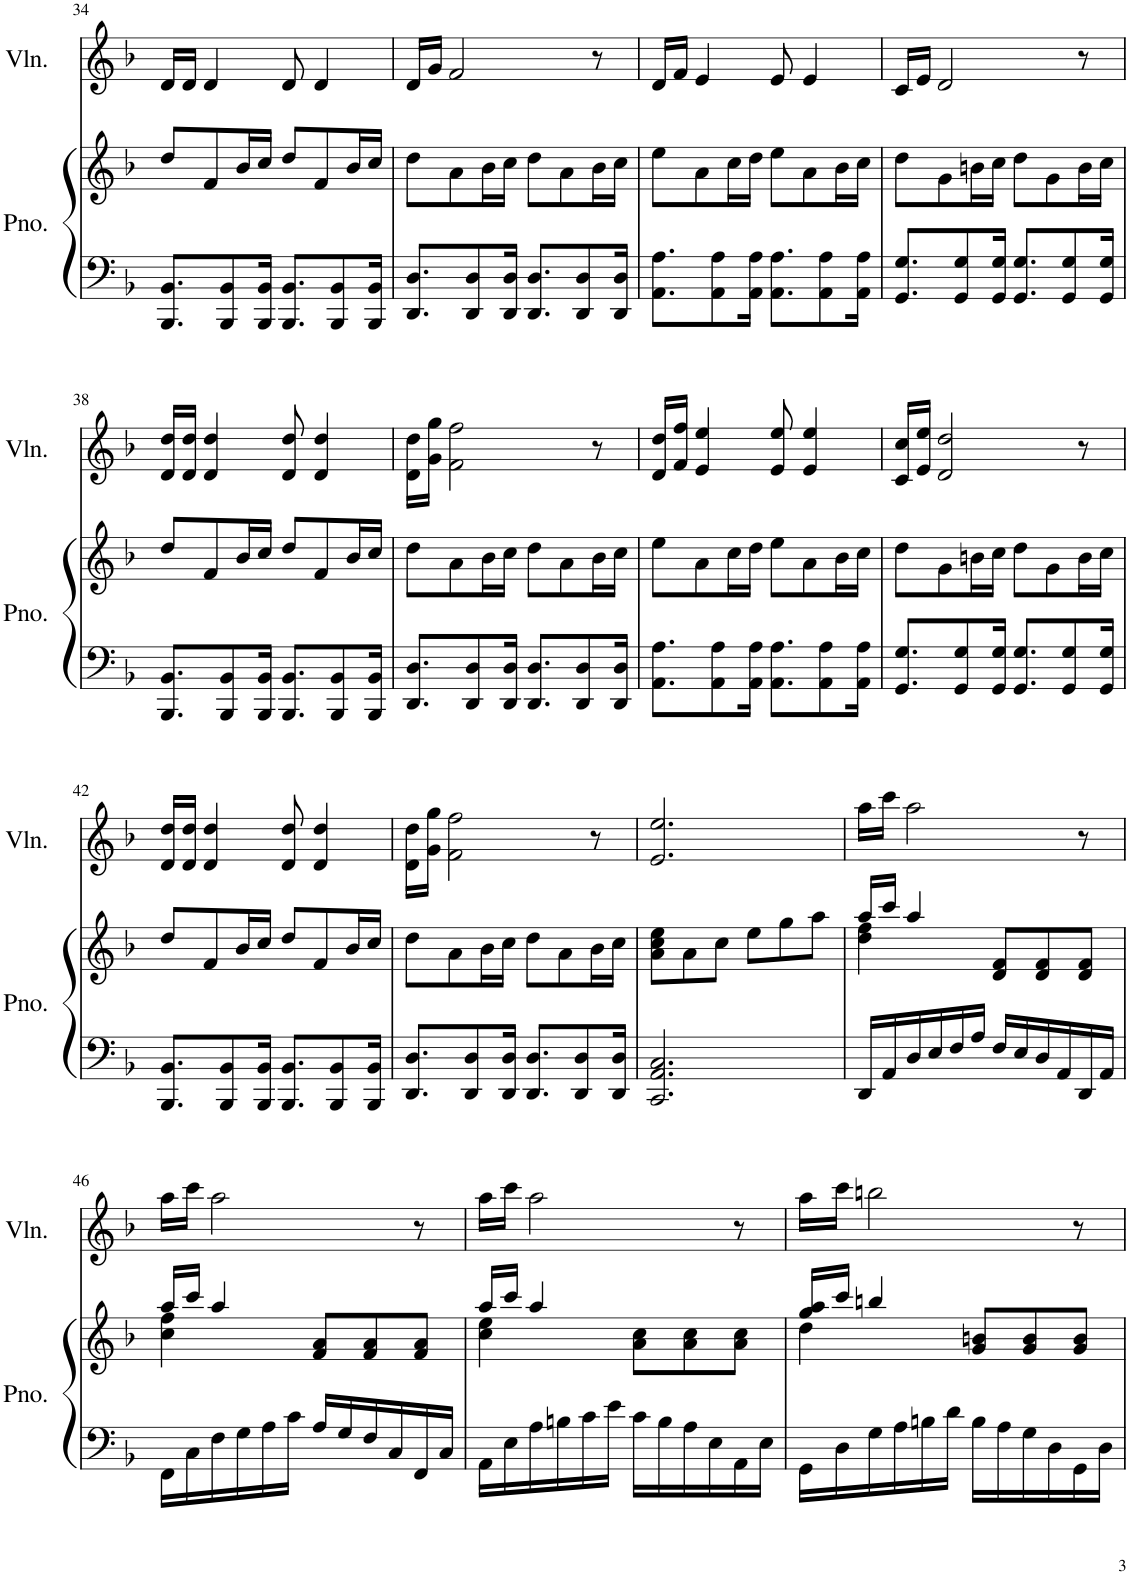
**kern	**kern	**kern
*part2	*part2	*part1
*staff3	*staff2	*staff1
*I"Piano	*	*I"Violin
*I'Pno.	*	*I'Vln.
!!LO:PB:g=z
*clefF4	*clefG2	*clefG2
*k[b-]	*k[b-]	*k[b-]
*M6/8	*M6/8	*M6/8
=34	=34	=34
8.BBB-/ 8.BB-/L	8dd/L	16d/LL
.	.	16d/JJ
.	8f/	4d/
8BBB-/ 8BB-/	.	.
.	16b-/L	.
16BBB-/ 16BB-/Jk	16cc/JJ	.
8.BBB-/ 8.BB-/L	8dd/L	8d/
.	8f/	4d/
8BBB-/ 8BB-/	.	.
.	16b-/L	.
16BBB-/ 16BB-/Jk	16cc/JJ	.
=35	=35	=35
8.DD/ 8.D/L	8dd\L	16d/LL
.	.	16g/JJ
.	8a\	2f/
8DD/ 8D/	.	.
.	16b-\L	.
16DD/ 16D/Jk	16cc\JJ	.
8.DD/ 8.D/L	8dd\L	.
.	8a\	.
8DD/ 8D/	.	.
.	16b-\L	8r
16DD/ 16D/Jk	16cc\JJ	.
=36	=36	=36
8.AA\ 8.A\L	8ee\L	16d/LL
.	.	16f/JJ
.	8a\	4e/
8AA\ 8A\	.	.
.	16cc\L	.
16AA\ 16A\Jk	16dd\JJ	.
8.AA\ 8.A\L	8ee\L	8e/
.	8a\	4e/
8AA\ 8A\	.	.
.	16b-\L	.
16AA\ 16A\Jk	16cc\JJ	.
=37	=37	=37
8.GG/ 8.G/L	8dd\L	16c/LL
.	.	16e/JJ
.	8g\	2d/
8GG/ 8G/	.	.
.	16bn\L	.
16GG/ 16G/Jk	16cc\JJ	.
8.GG/ 8.G/L	8dd\L	.
.	8g\	.
8GG/ 8G/	.	.
.	16b\L	8r
16GG/ 16G/Jk	16cc\JJ	.
!!LO:LB:g=z
=38	=38	=38
8.BBB-/ 8.BB-/L	8dd/L	16d/ 16dd/LL
.	.	16d/ 16dd/JJ
.	8f/	4d/ 4dd/
8BBB-/ 8BB-/	.	.
.	16b-/L	.
16BBB-/ 16BB-/Jk	16cc/JJ	.
8.BBB-/ 8.BB-/L	8dd/L	8d/ 8dd/
.	8f/	4d/ 4dd/
8BBB-/ 8BB-/	.	.
.	16b-/L	.
16BBB-/ 16BB-/Jk	16cc/JJ	.
=39	=39	=39
8.DD/ 8.D/L	8dd\L	16d\ 16dd\LL
.	.	16g\ 16gg\JJ
.	8a\	2f\ 2ff\
8DD/ 8D/	.	.
.	16b-\L	.
16DD/ 16D/Jk	16cc\JJ	.
8.DD/ 8.D/L	8dd\L	.
.	8a\	.
8DD/ 8D/	.	.
.	16b-\L	8r
16DD/ 16D/Jk	16cc\JJ	.
=40	=40	=40
8.AA\ 8.A\L	8ee\L	16d/ 16dd/LL
.	.	16f/ 16ff/JJ
.	8a\	4e/ 4ee/
8AA\ 8A\	.	.
.	16cc\L	.
16AA\ 16A\Jk	16dd\JJ	.
8.AA\ 8.A\L	8ee\L	8e/ 8ee/
.	8a\	4e/ 4ee/
8AA\ 8A\	.	.
.	16b-\L	.
16AA\ 16A\Jk	16cc\JJ	.
=41	=41	=41
8.GG/ 8.G/L	8dd\L	16c/ 16cc/LL
.	.	16e/ 16ee/JJ
.	8g\	2d/ 2dd/
8GG/ 8G/	.	.
.	16bn\L	.
16GG/ 16G/Jk	16cc\JJ	.
8.GG/ 8.G/L	8dd\L	.
.	8g\	.
8GG/ 8G/	.	.
.	16b\L	8r
16GG/ 16G/Jk	16cc\JJ	.
!!LO:LB:g=z
=42	=42	=42
8.BBB-/ 8.BB-/L	8dd/L	16d/ 16dd/LL
.	.	16d/ 16dd/JJ
.	8f/	4d/ 4dd/
8BBB-/ 8BB-/	.	.
.	16b-/L	.
16BBB-/ 16BB-/Jk	16cc/JJ	.
8.BBB-/ 8.BB-/L	8dd/L	8d/ 8dd/
.	8f/	4d/ 4dd/
8BBB-/ 8BB-/	.	.
.	16b-/L	.
16BBB-/ 16BB-/Jk	16cc/JJ	.
=43	=43	=43
8.DD/ 8.D/L	8dd\L	16d\ 16dd\LL
.	.	16g\ 16gg\JJ
.	8a\	2f\ 2ff\
8DD/ 8D/	.	.
.	16b-\L	.
16DD/ 16D/Jk	16cc\JJ	.
8.DD/ 8.D/L	8dd\L	.
.	8a\	.
8DD/ 8D/	.	.
.	16b-\L	8r
16DD/ 16D/Jk	16cc\JJ	.
=44	=44	=44
2.CC/ 2.AA/ 2.C/	8a\ 8cc\ 8ee\L	2.e/ 2.ee/
.	8a\	.
.	8cc\J	.
.	8ee\L	.
.	8gg\	.
.	8aa\J	.
=45	=45	=45
*	*^	*
16DD/LL	16aa/LL	4dd\ 4ff\	16aa\LL
16AA/	16ccc/JJ	.	16ccc\JJ
16D/	4aa/	.	2aa\
16E/	.	.	.
16F/	.	2ryy	.
16A/JJ	.	.	.
16F/LL	8d/ 8f/L	.	.
16E/	.	.	.
16D/	8d/ 8f/	.	.
16AA/	.	.	.
16DD/	8d/ 8f/J	.	8r
16AA/JJ	.	.	.
!!LO:LB:g=z
=46	=46	=46	=46
16FF\LL	16aa/LL	4cc\ 4ff\	16aa\LL
16C\	16ccc/JJ	.	16ccc\JJ
16F\	4aa/	.	2aa\
16G\	.	.	.
16A\	.	2ryy	.
16c\JJ	.	.	.
16A/LL	8f/ 8a/L	.	.
16G/	.	.	.
16F/	8f/ 8a/	.	.
16C/	.	.	.
16FF/	8f/ 8a/J	.	8r
16C/JJ	.	.	.
=47	=47	=47	=47
16AA\LL	16aa/LL	4cc\ 4ee\	16aa\LL
16E\	16ccc/JJ	.	16ccc\JJ
16A\	4aa/	.	2aa\
16Bn\	.	.	.
16c\	.	2ryy	.
16e\JJ	.	.	.
16c\LL	8a\ 8cc\L	.	.
16B\	.	.	.
16A\	8a\ 8cc\	.	.
16E\	.	.	.
16AA\	8a\ 8cc\J	.	8r
16E\JJ	.	.	.
=48	=48	=48	=48
16GG\LL	16gg/ 16aa/LL	4dd\	16aa\LL
16D\	16ccc/JJ	.	16ccc\JJ
16G\	4bbn/	.	2bbn\
16A\	.	.	.
16Bn\	.	2ryy	.
16d\JJ	.	.	.
16B\LL	8g/ 8bn/L	.	.
16A\	.	.	.
16G\	8g/ 8b/	.	.
16D\	.	.	.
16GG\	8g/ 8b/J	.	8r
16D\JJ	.	.	.
*	*v	*v	*
=	=	=
*-	*-	*-
